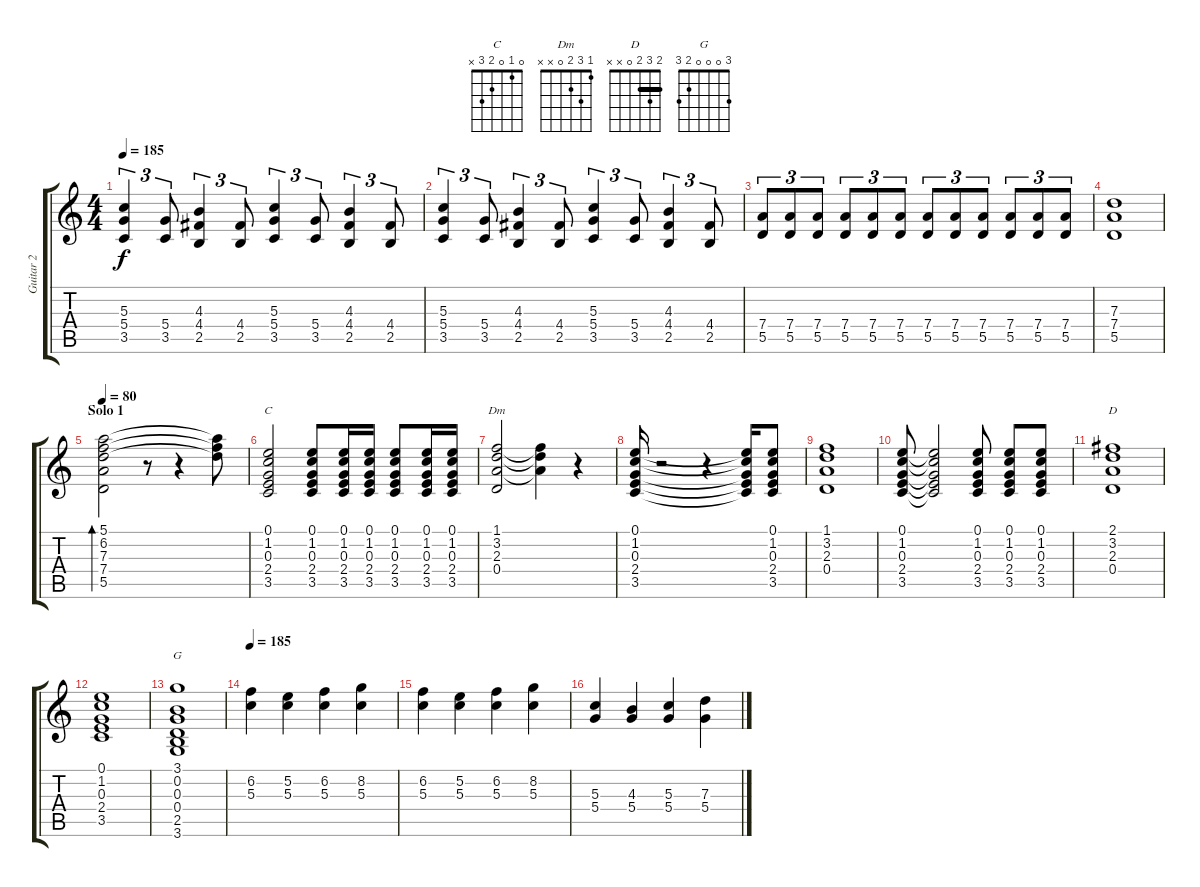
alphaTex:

\track ("Guitar 2" "Guitar 2") {instrument distortionguitar}
\staff {score tabs}
\tuning (E4 B3 G3 D3 A2 E2) {hide}
\chord ("C" 0 1 0 2 3 x)
\chord ("Dm" 1 3 2 0 x x)
\chord ("D" 2 3 2 0 x x) {barre 2}
\chord ("G" 3 0 0 0 2 3)
\ts (4 4)
\tempo 185
\clef g2
\ks c
(5.3 5.4 3.5).4{tu (3 2) dy f} (5.4 3.5).8{tu (3 2)} (4.3 4.4 2.5).4{tu (3 2)} (4.4 2.5).8{tu (3 2)} (5.3 5.4 3.5).4{tu (3 2)} (5.4 3.5).8{tu (3 2)} (4.3 4.4 2.5).4{tu (3 2)} (4.4 2.5).8{tu (3 2)} |
(5.3 5.4 3.5).4{tu (3 2)} (5.4 3.5).8{tu (3 2)} (4.3 4.4 2.5).4{tu (3 2)} (4.4 2.5).8{tu (3 2)} (5.3 5.4 3.5).4{tu (3 2)} (5.4 3.5).8{tu (3 2)} (4.3 4.4 2.5).4{tu (3 2)} (4.4 2.5).8{tu (3 2)} |
(7.4 5.5).8{tu (3 2)} (7.4 5.5).8{tu (3 2)} (7.4 5.5).8{tu (3 2)} (7.4 5.5).8{tu (3 2)} (7.4 5.5).8{tu (3 2)} (7.4 5.5).8{tu (3 2)} (7.4 5.5).8{tu (3 2)} (7.4 5.5).8{tu (3 2)} (7.4 5.5).8{tu (3 2)} (7.4 5.5).8{tu (3 2)} (7.4 5.5).8{tu (3 2)} (7.4 5.5).8{tu (3 2)} |
(7.3 7.4 5.5).1 |
\section ("" "Solo 1")
\tempo 80
(5.1 6.2 7.3 7.4 5.5).2{bd 480 volume 9} r.8 r.4 (5.1{t} 6.2{t} 7.3{t}).8 |
(0.1 1.2 0.3 2.4 3.5).2{ch "C"} (0.1 1.2 0.3 2.4 3.5).8 (0.1 1.2 0.3 2.4 3.5).16 (0.1 1.2 0.3 2.4 3.5).16 (0.1 1.2 0.3 2.4 3.5).8 (0.1 1.2 0.3 2.4 3.5).16 (0.1 1.2 0.3 2.4 3.5).16 |
(1.1 3.2 2.3 0.4).2{ch "Dm"} (1.1{t} 3.2{t} 2.3{t}).4 r.4 |
(0.1 1.2 0.3 2.4 3.5).16 r.2 r.4 (0.1{t} 1.2{t} 0.3{t} 2.4{t} 3.5{t}).16 (0.1 1.2 0.3 2.4 3.5).8 |
(1.1 3.2 2.3 0.4).1 |
(0.1 1.2 0.3 2.4 3.5).8 (0.1{t} 1.2{t} 0.3{t} 2.4{t} 3.5{t}).2 (0.1 1.2 0.3 2.4 3.5).8 (0.1 1.2 0.3 2.4 3.5).8 (0.1 1.2 0.3 2.4 3.5).8 |
(2.1 3.2 2.3 0.4).1{ch "D"} |
(0.1 1.2 0.3 2.4 3.5).1 |
(3.1 0.2 0.3 0.4 2.5 3.6).1{ch "G"} |
\tempo 185
(6.2 5.3).4{volume 8} (5.2 5.3).4 (6.2 5.3).4 (8.2 5.3).4 |
(6.2 5.3).4 (5.2 5.3).4 (6.2 5.3).4 (8.2 5.3).4 |
(5.3 5.4).4 (4.3 5.4).4 (5.3 5.4).4 (7.3 5.4).4
